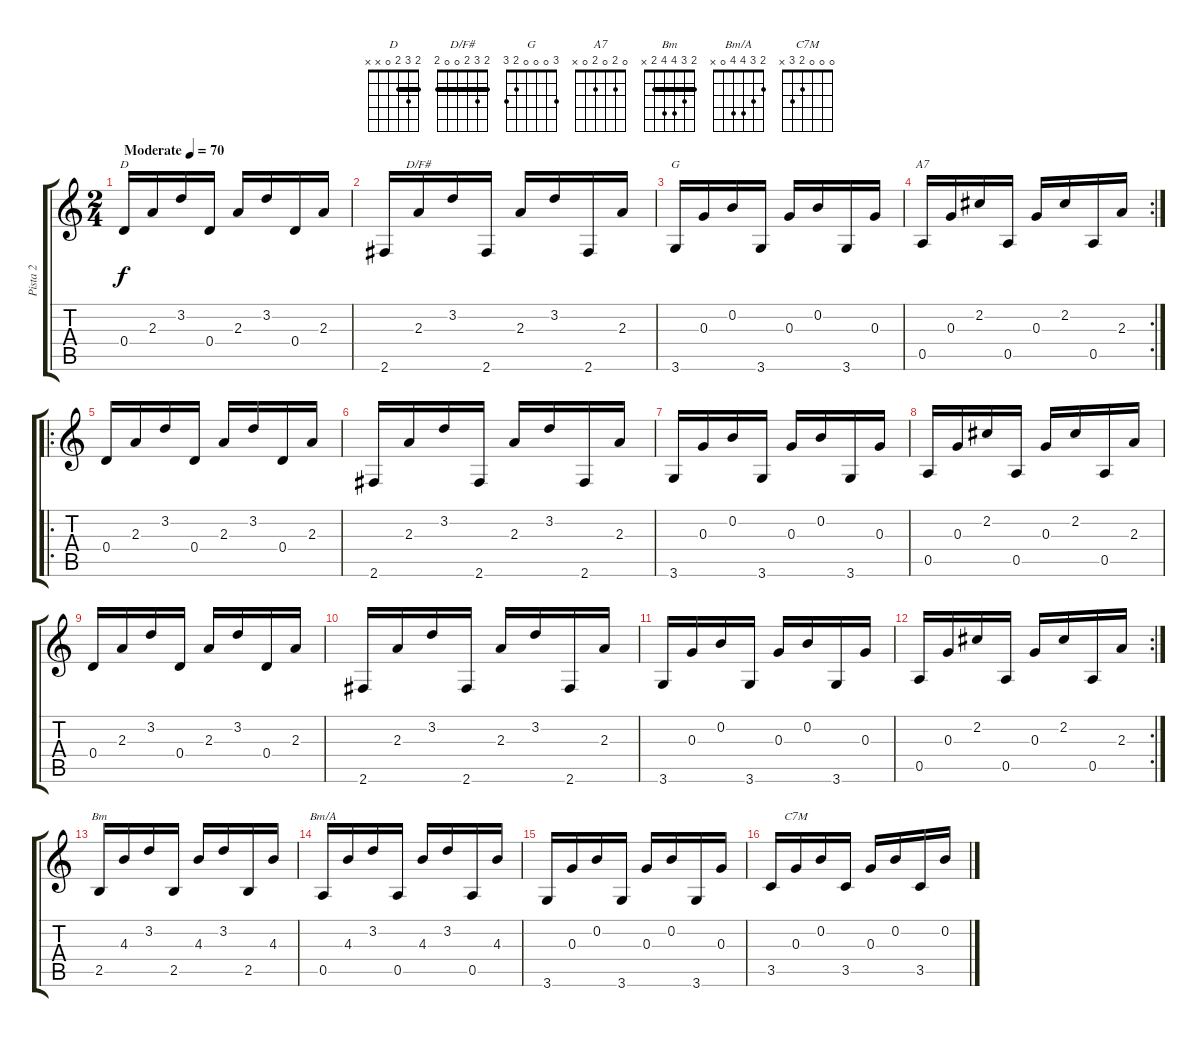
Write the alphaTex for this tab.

\track ("Pista 2" "Pista 2") {instrument acousticguitarsteel}
\staff {score tabs}
\tuning (E4 B3 G3 D3 A2 E2) {hide}
\chord ("D" 2 3 2 0 x x) {barre 2}
\chord ("D/F#" 2 3 2 0 0 2) {barre 2}
\chord ("G" 3 0 0 0 2 3)
\chord ("A7" 0 2 0 2 0 x)
\chord ("Bm" 2 3 4 4 2 x) {barre 2}
\chord ("Bm/A" 2 3 4 4 0 x)
\chord ("C7M" 0 0 0 2 3 x)
\ts (2 4)
\tempo (70 "Moderate")
\clef g2
\ks c
0.4.16{ch "D" dy f instrument acousticguitarsteel} 2.3.16 3.2.16 0.4.16 2.3.16 3.2.16 0.4.16 2.3.16 |
2.6.16 2.3.16{ch "D/F#"} 3.2.16 2.6.16 2.3.16 3.2.16 2.6.16 2.3.16 |
3.6.16{ch "G"} 0.3.16 0.2.16 3.6.16 0.3.16 0.2.16 3.6.16 0.3.16 |
\rc 2
0.5.16{ch "A7"} 0.3.16 2.2.16 0.5.16 0.3.16 2.2.16 0.5.16 2.3.16 |
\ro
0.4.16 2.3.16 3.2.16 0.4.16 2.3.16 3.2.16 0.4.16 2.3.16 |
2.6.16 2.3.16 3.2.16 2.6.16 2.3.16 3.2.16 2.6.16 2.3.16 |
3.6.16 0.3.16 0.2.16 3.6.16 0.3.16 0.2.16 3.6.16 0.3.16 |
0.5.16 0.3.16 2.2.16 0.5.16 0.3.16 2.2.16 0.5.16 2.3.16 |
0.4.16 2.3.16 3.2.16 0.4.16 2.3.16 3.2.16 0.4.16 2.3.16 |
2.6.16 2.3.16 3.2.16 2.6.16 2.3.16 3.2.16 2.6.16 2.3.16 |
3.6.16 0.3.16 0.2.16 3.6.16 0.3.16 0.2.16 3.6.16 0.3.16 |
\rc 2
0.5.16 0.3.16 2.2.16 0.5.16 0.3.16 2.2.16 0.5.16 2.3.16 |
2.5.16{ch "Bm"} 4.3.16 3.2.16 2.5.16 4.3.16 3.2.16 2.5.16 4.3.16 |
0.5.16{ch "Bm/A"} 4.3.16 3.2.16 0.5.16 4.3.16 3.2.16 0.5.16 4.3.16 |
3.6.16 0.3.16 0.2.16 3.6.16 0.3.16 0.2.16 3.6.16 0.3.16 |
3.5.16 0.3.16{ch "C7M"} 0.2.16 3.5.16 0.3.16 0.2.16 3.5.16 0.2.16
